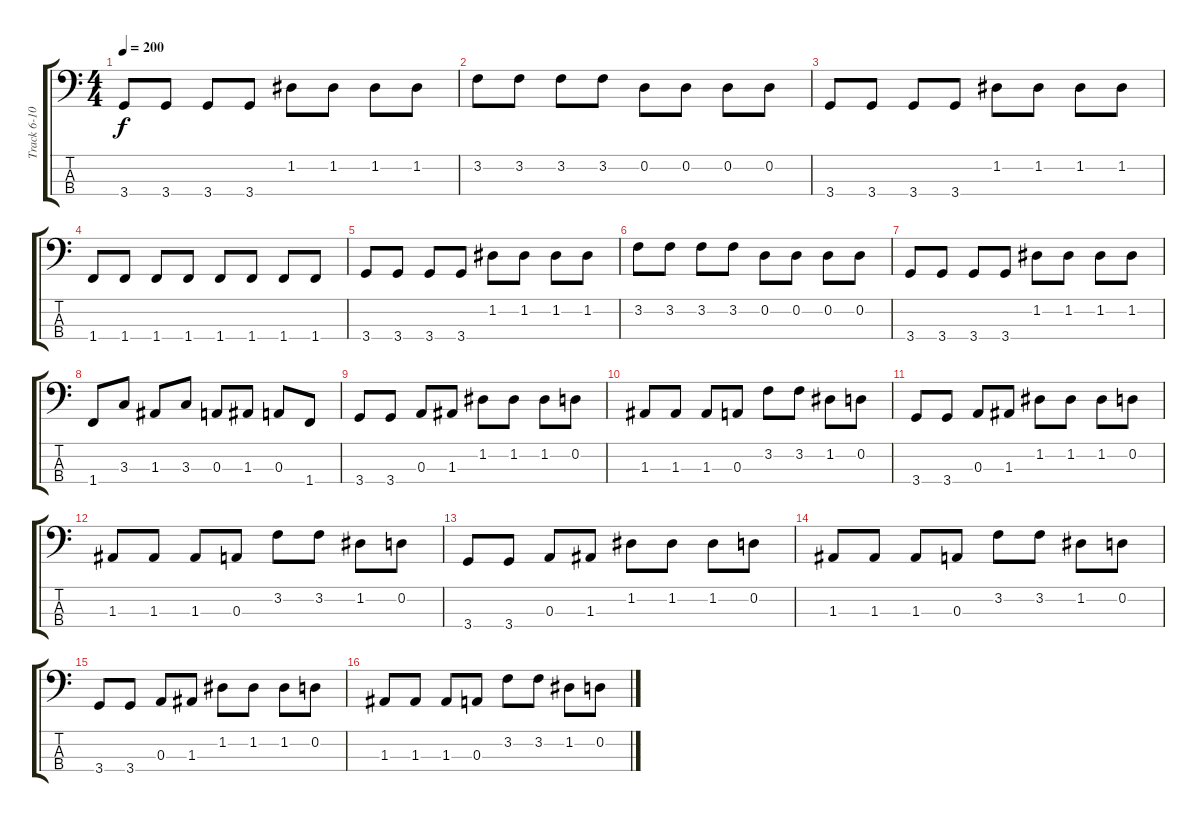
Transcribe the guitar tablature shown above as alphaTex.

\track ("Track 6-10" "Track 6-10") {instrument electricbasspick}
\staff {score tabs}
\tuning (G2 D2 A1 E1) {hide}
\ts (4 4)
\tempo 200
\clef f4
\ks c
3.4.8{dy f} 3.4.8 3.4.8 3.4.8 1.2.8 1.2.8 1.2.8 1.2.8 |
3.2.8 3.2.8 3.2.8 3.2.8 0.2.8 0.2.8 0.2.8 0.2.8 |
3.4.8 3.4.8 3.4.8 3.4.8 1.2.8 1.2.8 1.2.8 1.2.8 |
1.4.8 1.4.8 1.4.8 1.4.8 1.4.8 1.4.8 1.4.8 1.4.8 |
3.4.8 3.4.8 3.4.8 3.4.8 1.2.8 1.2.8 1.2.8 1.2.8 |
3.2.8 3.2.8 3.2.8 3.2.8 0.2.8 0.2.8 0.2.8 0.2.8 |
3.4.8 3.4.8 3.4.8 3.4.8 1.2.8 1.2.8 1.2.8 1.2.8 |
1.4.8 3.3.8 1.3.8 3.3.8 0.3.8 1.3.8 0.3.8 1.4.8 |
3.4.8 3.4.8 0.3.8 1.3.8 1.2.8 1.2.8 1.2.8 0.2.8 |
1.3.8 1.3.8 1.3.8 0.3.8 3.2.8 3.2.8 1.2.8 0.2.8 |
3.4.8 3.4.8 0.3.8 1.3.8 1.2.8 1.2.8 1.2.8 0.2.8 |
1.3.8 1.3.8 1.3.8 0.3.8 3.2.8 3.2.8 1.2.8 0.2.8 |
3.4.8 3.4.8 0.3.8 1.3.8 1.2.8 1.2.8 1.2.8 0.2.8 |
1.3.8 1.3.8 1.3.8 0.3.8 3.2.8 3.2.8 1.2.8 0.2.8 |
3.4.8 3.4.8 0.3.8 1.3.8 1.2.8 1.2.8 1.2.8 0.2.8 |
1.3.8 1.3.8 1.3.8 0.3.8 3.2.8 3.2.8 1.2.8 0.2.8
